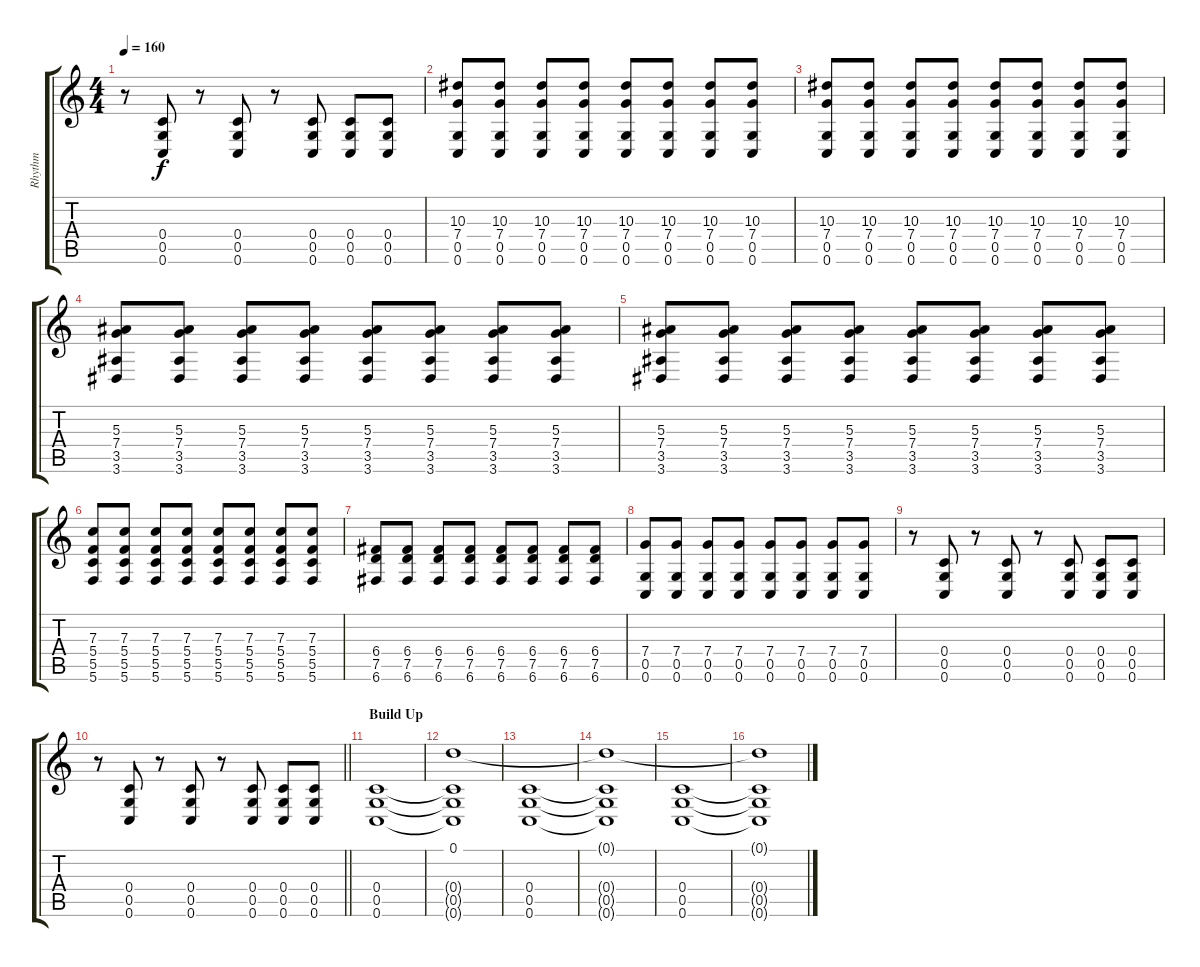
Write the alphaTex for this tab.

\track ("Rhythm" "Rhythm") {instrument distortionguitar}
\staff {score tabs}
\tuning (D4 A3 F3 C3 G2 C2) {hide}
\ts (4 4)
\tempo 160
\clef g2
\ks c
r.8{dy f} (0.4 0.5 0.6).8 r.8 (0.4 0.5 0.6).8 r.8 (0.4 0.5 0.6).8 (0.4 0.5 0.6).8 (0.4 0.5 0.6).8 |
(10.3 7.4 0.5 0.6).8 (10.3 7.4 0.5 0.6).8 (10.3 7.4 0.5 0.6).8 (10.3 7.4 0.5 0.6).8 (10.3 7.4 0.5 0.6).8 (10.3 7.4 0.5 0.6).8 (10.3 7.4 0.5 0.6).8 (10.3 7.4 0.5 0.6).8 |
(10.3 7.4 0.5 0.6).8 (10.3 7.4 0.5 0.6).8 (10.3 7.4 0.5 0.6).8 (10.3 7.4 0.5 0.6).8 (10.3 7.4 0.5 0.6).8 (10.3 7.4 0.5 0.6).8 (10.3 7.4 0.5 0.6).8 (10.3 7.4 0.5 0.6).8 |
(5.3 7.4 3.5 3.6).8 (5.3 7.4 3.5 3.6).8 (5.3 7.4 3.5 3.6).8 (5.3 7.4 3.5 3.6).8 (5.3 7.4 3.5 3.6).8 (5.3 7.4 3.5 3.6).8 (5.3 7.4 3.5 3.6).8 (5.3 7.4 3.5 3.6).8 |
(5.3 7.4 3.5 3.6).8 (5.3 7.4 3.5 3.6).8 (5.3 7.4 3.5 3.6).8 (5.3 7.4 3.5 3.6).8 (5.3 7.4 3.5 3.6).8 (5.3 7.4 3.5 3.6).8 (5.3 7.4 3.5 3.6).8 (5.3 7.4 3.5 3.6).8 |
(7.3 5.4 5.5 5.6).8 (7.3 5.4 5.5 5.6).8 (7.3 5.4 5.5 5.6).8 (7.3 5.4 5.5 5.6).8 (7.3 5.4 5.5 5.6).8 (7.3 5.4 5.5 5.6).8 (7.3 5.4 5.5 5.6).8 (7.3 5.4 5.5 5.6).8 |
(6.4 7.5 6.6).8 (6.4 7.5 6.6).8 (6.4 7.5 6.6).8 (6.4 7.5 6.6).8 (6.4 7.5 6.6).8 (6.4 7.5 6.6).8 (6.4 7.5 6.6).8 (6.4 7.5 6.6).8 |
(7.4 0.5 0.6).8 (7.4 0.5 0.6).8 (7.4 0.5 0.6).8 (7.4 0.5 0.6).8 (7.4 0.5 0.6).8 (7.4 0.5 0.6).8 (7.4 0.5 0.6).8 (7.4 0.5 0.6).8 |
r.8 (0.4 0.5 0.6).8 r.8 (0.4 0.5 0.6).8 r.8 (0.4 0.5 0.6).8 (0.4 0.5 0.6).8 (0.4 0.5 0.6).8 |
\barLineRight lightlight
r.8 (0.4 0.5 0.6).8 r.8 (0.4 0.5 0.6).8 r.8 (0.4 0.5 0.6).8 (0.4 0.5 0.6).8 (0.4 0.5 0.6).8 |
\section ("" "Build Up")
(0.4 0.5 0.6).1 |
(0.1 0.4{t} 0.5{t} 0.6{t}).1 |
(0.4 0.5 0.6).1 |
(0.1{t} 0.4{t} 0.5{t} 0.6{t}).1 |
(0.4 0.5 0.6).1 |
(0.1{t} 0.4{t} 0.5{t} 0.6{t}).1
